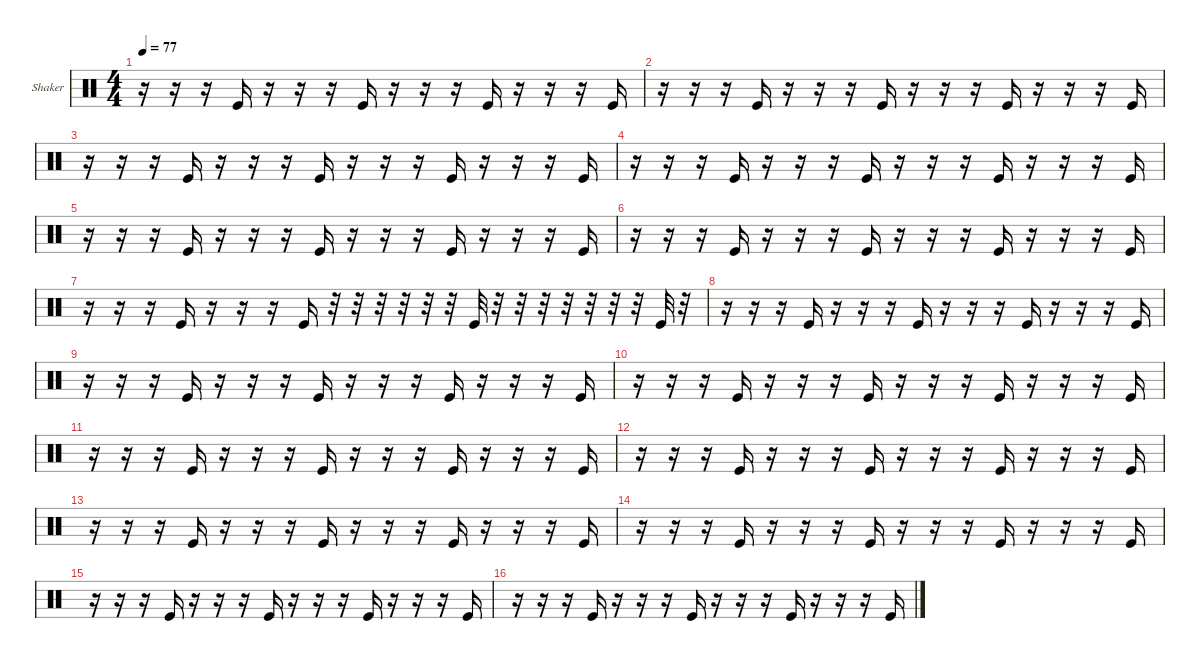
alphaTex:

\hideDynamics
\bracketExtendMode groupsimilarinstruments
\firstSystemTrackNameOrientation horizontal
\otherSystemsTrackNameOrientation horizontal
\track ("Shaker" "Shaker") {multiBarRest instrument percussion}
\staff {score}
\articulation defaults
\ts (4 4)
\tempo 77
\clef neutral
\ks c
r.16{dy mp} r.16 r.16 "Kick (hit)".16 r.16 r.16 r.16 "Kick (hit)".16 r.16 r.16 r.16 "Kick (hit)".16 r.16 r.16 r.16 "Kick (hit)".16 |
r.16 r.16 r.16 "Kick (hit)".16 r.16 r.16 r.16 "Kick (hit)".16 r.16 r.16 r.16 "Kick (hit)".16 r.16 r.16 r.16 "Kick (hit)".16 |
r.16 r.16 r.16 "Kick (hit)".16 r.16 r.16 r.16 "Kick (hit)".16 r.16 r.16 r.16 "Kick (hit)".16 r.16 r.16 r.16 "Kick (hit)".16 |
r.16 r.16 r.16 "Kick (hit)".16 r.16 r.16 r.16 "Kick (hit)".16 r.16 r.16 r.16 "Kick (hit)".16 r.16 r.16 r.16 "Kick (hit)".16 |
r.16 r.16 r.16 "Kick (hit)".16 r.16 r.16 r.16 "Kick (hit)".16 r.16 r.16 r.16 "Kick (hit)".16 r.16 r.16 r.16 "Kick (hit)".16 |
r.16 r.16 r.16 "Kick (hit)".16 r.16 r.16 r.16 "Kick (hit)".16 r.16 r.16 r.16 "Kick (hit)".16 r.16 r.16 r.16 "Kick (hit)".16 |
r.16 r.16 r.16 "Kick (hit)".16 r.16 r.16 r.16 "Kick (hit)".16 r.32 r.32 r.32 r.32 r.32 r.32 "Kick (hit)".32 r.32 r.32 r.32 r.32 r.32 r.32 r.32 "Kick (hit)".32 r.32 |
r.16 r.16 r.16 "Kick (hit)".16 r.16 r.16 r.16 "Kick (hit)".16 r.16 r.16 r.16 "Kick (hit)".16 r.16 r.16 r.16 "Kick (hit)".16 |
r.16 r.16 r.16 "Kick (hit)".16 r.16 r.16 r.16 "Kick (hit)".16 r.16 r.16 r.16 "Kick (hit)".16 r.16 r.16 r.16 "Kick (hit)".16 |
r.16 r.16 r.16 "Kick (hit)".16 r.16 r.16 r.16 "Kick (hit)".16 r.16 r.16 r.16 "Kick (hit)".16 r.16 r.16 r.16 "Kick (hit)".16 |
r.16 r.16 r.16 "Kick (hit)".16 r.16 r.16 r.16 "Kick (hit)".16 r.16 r.16 r.16 "Kick (hit)".16 r.16 r.16 r.16 "Kick (hit)".16 |
r.16 r.16 r.16 "Kick (hit)".16 r.16 r.16 r.16 "Kick (hit)".16 r.16 r.16 r.16 "Kick (hit)".16 r.16 r.16 r.16 "Kick (hit)".16 |
r.16 r.16 r.16 "Kick (hit)".16 r.16 r.16 r.16 "Kick (hit)".16 r.16 r.16 r.16 "Kick (hit)".16 r.16 r.16 r.16 "Kick (hit)".16 |
r.16 r.16 r.16 "Kick (hit)".16 r.16 r.16 r.16 "Kick (hit)".16 r.16 r.16 r.16 "Kick (hit)".16 r.16 r.16 r.16 "Kick (hit)".16 |
r.16 r.16 r.16 "Kick (hit)".16 r.16 r.16 r.16 "Kick (hit)".16 r.16 r.16 r.16 "Kick (hit)".16 r.16 r.16 r.16 "Kick (hit)".16 |
r.16 r.16 r.16 "Kick (hit)".16 r.16 r.16 r.16 "Kick (hit)".16 r.16 r.16 r.16 "Kick (hit)".16 r.16 r.16 r.16 "Kick (hit)".16
